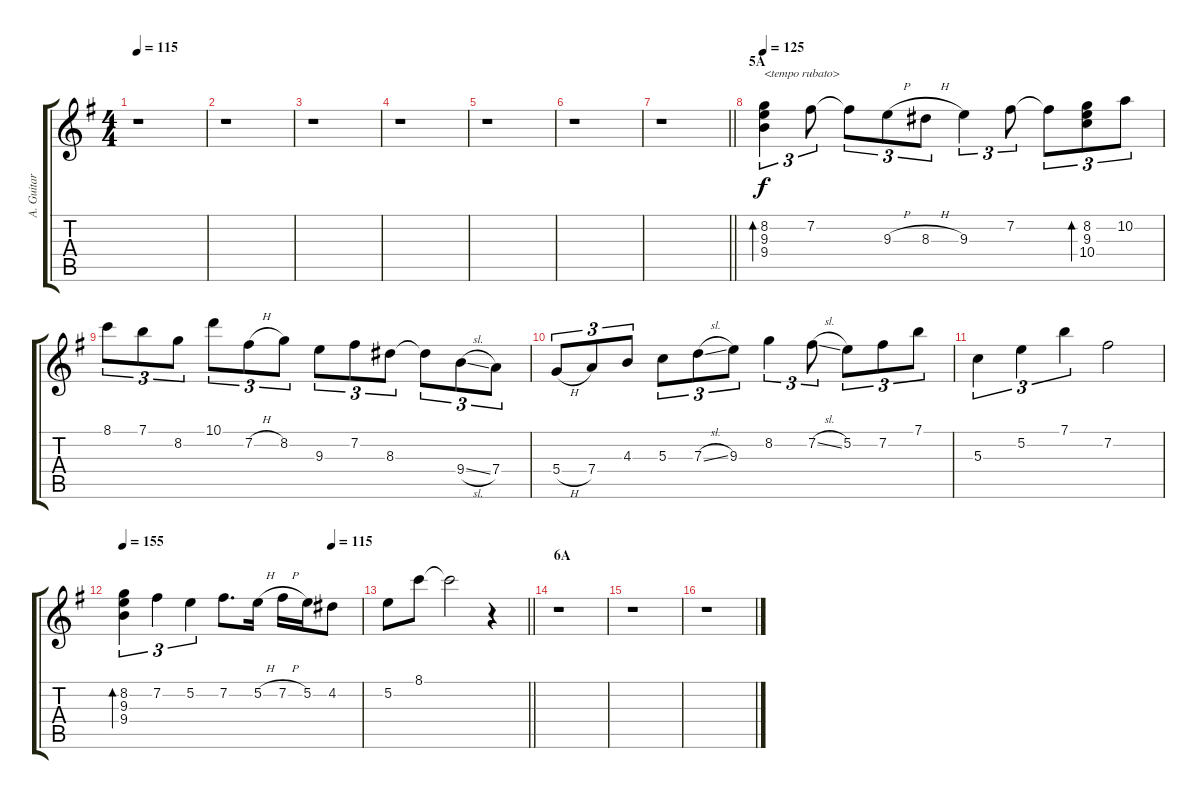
\track ("A. Guitar I" "A. Guitar ") {instrument acousticguitarsteel}
\staff {score tabs}
\tuning (E4 B3 G3 D3 A2 E2) {hide}
\ts (4 4)
\tempo 115
\clef g2
\ks g
r.1{dy f} |
r.1 |
r.1 |
r.1 |
r.1 |
r.1 |
\barLineRight lightlight
r.1 |
\section ("" "5A")
\tempo 125
(8.2 9.3 9.4).4{tu (3 2) bd 480 txt "<tempo rubato>"} 7.2.8{tu (3 2)} 7.2{t}.8{tu (3 2)} 9.3{h}.8{tu (3 2)} 8.3{h}.8{tu (3 2)} 9.3.4{tu (3 2)} 7.2.8{tu (3 2)} 7.2{t}.8{tu (3 2)} (8.2 9.3 10.4).8{tu (3 2) bd 480} 10.2.8{tu (3 2)} |
8.1.8{tu (3 2)} 7.1.8{tu (3 2)} 8.2.8{tu (3 2)} 10.1.8{tu (3 2)} 7.2{h}.8{tu (3 2)} 8.2.8{tu (3 2)} 9.3.8{tu (3 2)} 7.2.8{tu (3 2)} 8.3.8{tu (3 2)} 8.3{t}.8{tu (3 2)} 9.4{sl}.8{tu (3 2)} 7.4.8{tu (3 2)} |
5.4{h}.8{tu (3 2)} 7.4.8{tu (3 2)} 4.3.8{tu (3 2)} 5.3.8{tu (3 2)} 7.3{sl}.8{tu (3 2)} 9.3.8{tu (3 2)} 8.2.4{tu (3 2)} 7.2{sl}.8{tu (3 2)} 5.2.8{tu (3 2)} 7.2.8{tu (3 2)} 7.1.8{tu (3 2)} |
5.3.4{tu (3 2)} 5.2.4{tu (3 2)} 7.1.4{tu (3 2)} 7.2.2 |
\tempo 155
\tempo (115 0.875)
(8.2 9.3 9.4).4{tu (3 2) bd 120} 7.2.4{tu (3 2)} 5.2.4{tu (3 2)} 7.2.8{d} 5.2{h}.16 7.2{h}.16 5.2.16 4.2.8 |
\barLineRight lightlight
5.2.8 8.1.8 8.1{t}.2 r.4 |
\section ("" "6A")
r.1 |
r.1 |
r.1
